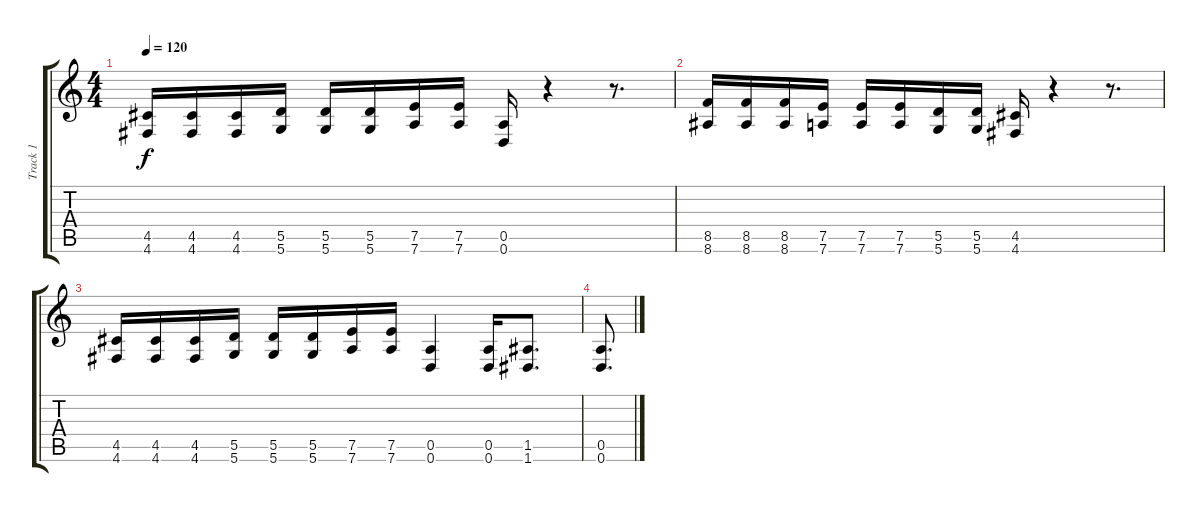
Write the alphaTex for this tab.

\track ("Track 1" "Track 1") {instrument distortionguitar}
\staff {score tabs}
\tuning (E4 B3 G3 D3 A2 D2) {hide}
\ts (4 4)
\tempo 120
\clef g2
\ks c
(4.5 4.6).16{dy f} (4.5 4.6).16 (4.5 4.6).16 (5.5 5.6).16 (5.5 5.6).16 (5.5 5.6).16 (7.5 7.6).16 (7.5 7.6).16 (0.5 0.6).16 r.4 r.8{d} |
(8.5 8.6).16 (8.5 8.6).16 (8.5 8.6).16 (7.5 7.6).16 (7.5 7.6).16 (7.5 7.6).16 (5.5 5.6).16 (5.5 5.6).16 (4.5 4.6).16 r.4 r.8{d} |
(4.5 4.6).16 (4.5 4.6).16 (4.5 4.6).16 (5.5 5.6).16 (5.5 5.6).16 (5.5 5.6).16 (7.5 7.6).16 (7.5 7.6).16 (0.5 0.6).4 (0.5 0.6).16 (1.5 1.6).8{d} |
(0.5 0.6).8{d}
